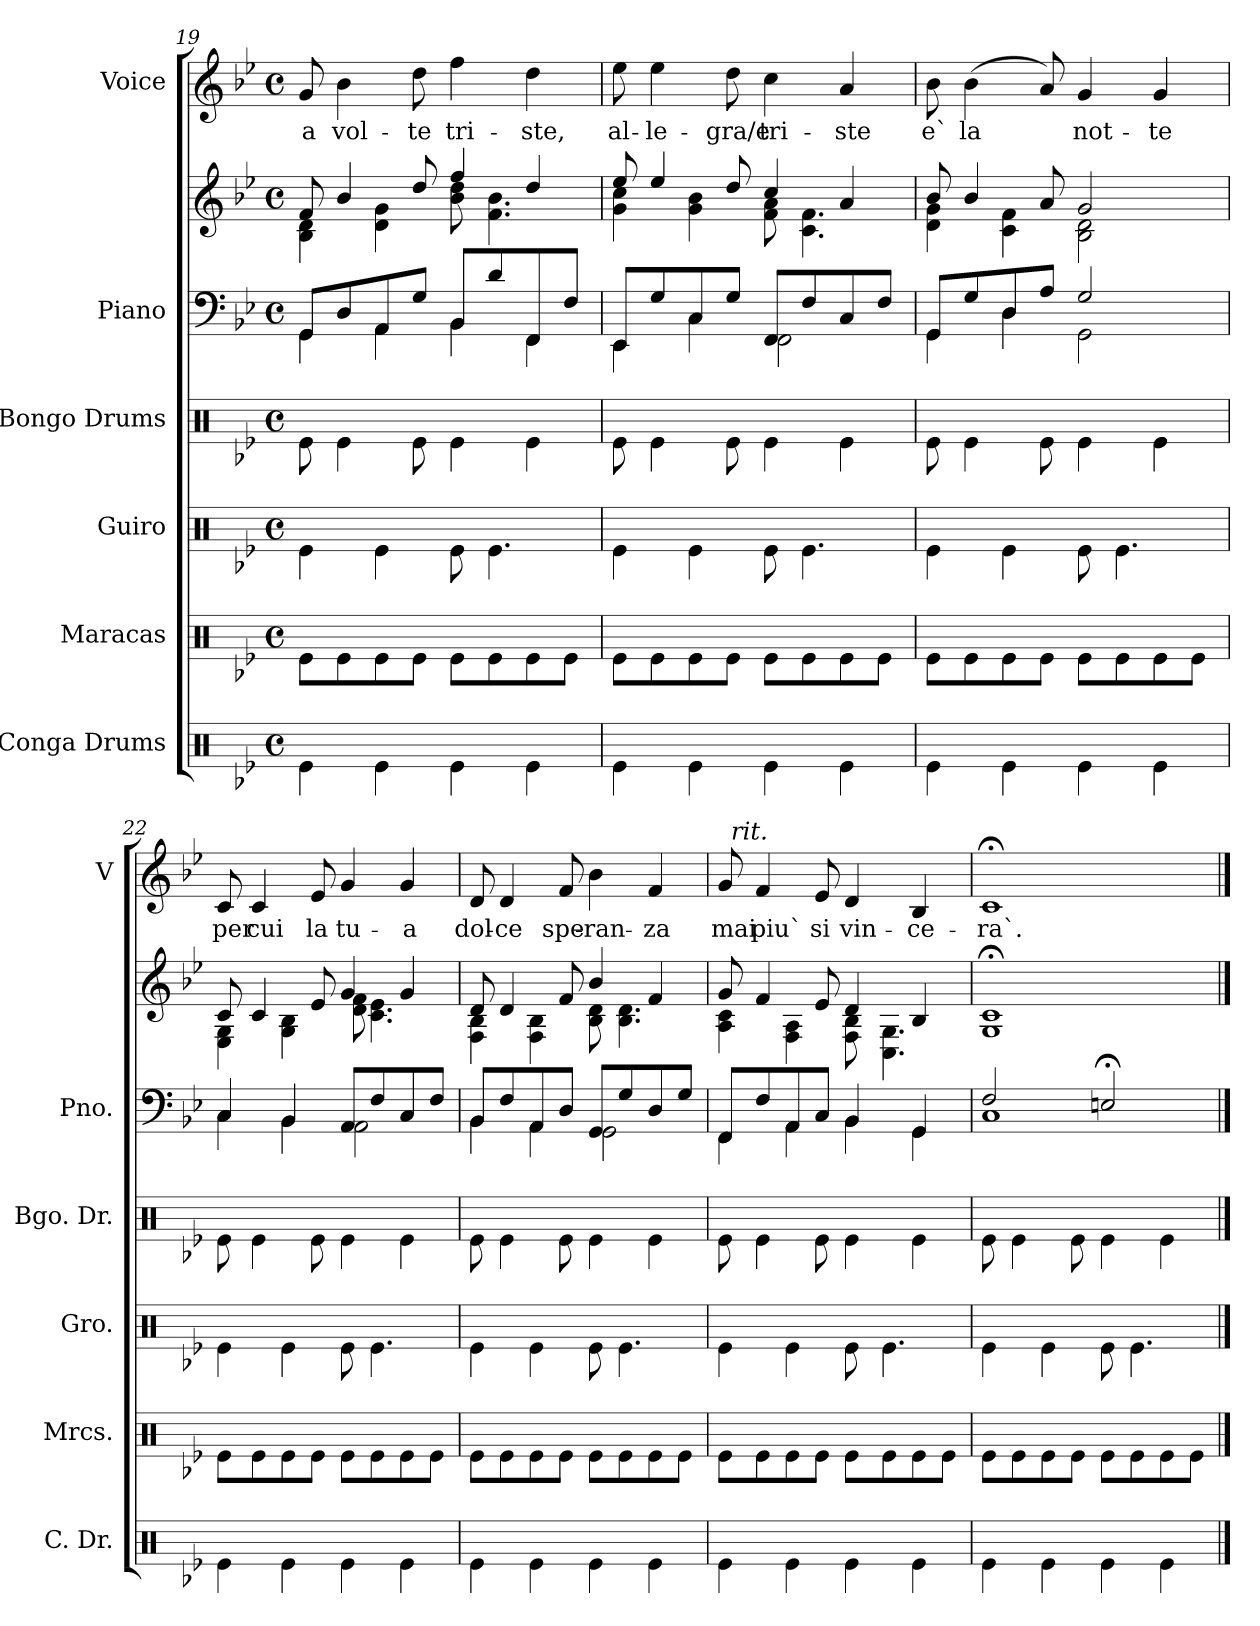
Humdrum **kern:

**kern	**kern	**kern	**kern	**kern	**kern	**kern	**text
*part6	*part5	*part4	*part3	*part2	*part2	*part1	*part1
*staff7	*staff6	*staff5	*staff4	*staff3	*staff2	*staff1	*staff1
*I"Conga Drums	*I"Maracas	*I"Guiro	*I"Bongo Drums	*I"Piano	*	*I"Voice	*
*I'C. Dr.	*I'Mrcs.	*I'Gro.	*I'Bgo. Dr.	*I'Pno.	*	*I'V	*
*clefX	*clefX	*clefX	*clefX	*clefF4	*clefG2	*clefG2	*
*k[b-e-]	*k[b-e-]	*k[b-e-]	*k[b-e-]	*k[b-e-]	*k[b-e-]	*k[b-e-]	*
*B-:	*B-:	*B-:	*B-:	*B-:	*B-:	*B-:	*
*M4/4	*M4/4	*M4/4	*M4/4	*M4/4	*M4/4	*M4/4	*
*met(c)	*met(c)	*met(c)	*met(c)	*met(c)	*met(c)	*met(c)	*
=19	=19	=19	=19	=19	=19	=19	=19
*	*	*	*	*^	*^	*	*
!	!	!	!	!	!	!	!	!	!LO:LY:b
4Re\	8Re\L	4Re\	8Re\	8GG/L	4GG\	8f/	4B-\ 4d\	8g/	a
!	!	!	!	!	!	!	!	!	!LO:LY:b
.	8Re\	.	4Re\	8D/	.	4b-/	.	4b-\	vol-
4Re\	8Re\	4Re\	.	8AA/	4AA\	.	4d\ 4g\	.	.
!	!	!	!	!	!	!	!	!	!LO:LY:b
.	8Re\J	.	8Re\	8G/J	.	8dd/	.	8dd\	-te
!	!	!	!	!	!	!	!	!	!LO:LY:b
4Re\	8Re\L	8Re\	4Re\	8BB-/L	4BB-\	4ff/	8b-\ 8dd\	4ff\	tri-
.	8Re\	4.Re\	.	8d/	.	.	4.f\ 4.b-\	.	.
!	!	!	!	!	!	!	!	!	!LO:LY:b
4Re\	8Re\	.	4Re\	8FF/	4FF\	4dd/	.	4dd\	-ste,
.	8Re\J	.	.	8F/J	.	.	.	.	.
=20	=20	=20	=20	=20	=20	=20	=20	=20	=20
!	!	!	!	!	!	!	!	!	!LO:LY:b
4Re\	8Re\L	4Re\	8Re\	8EE-/L	4EE-\	8ee-/	4g\ 4cc\	8ee-\	al-
!	!	!	!	!	!	!	!	!	!LO:LY:b
.	8Re\	.	4Re\	8G/	.	4ee-/	.	4ee-\	-le-
4Re\	8Re\	4Re\	.	8C/	4C\	.	4g\ 4b-\	.	.
!	!	!	!	!	!	!	!	!	!LO:LY:b
.	8Re\J	.	8Re\	8G/J	.	8dd/	.	8dd\	-gra/e
!	!	!	!	!	!	!	!	!	!LO:LY:b
4Re\	8Re\L	8Re\	4Re\	8FF/L	2FF\	4cc/	8f\ 8a\	4cc\	tri-
.	8Re\	4.Re\	.	8F/	.	.	4.c\ 4.f\	.	.
!	!	!	!	!	!	!	!	!	!LO:LY:b
4Re\	8Re\	.	4Re\	8C/	.	4a/	.	4a/	-ste
.	8Re\J	.	.	8F/J	.	.	.	.	.
=21	=21	=21	=21	=21	=21	=21	=21	=21	=21
!	!	!	!	!	!	!	!	!	!LO:LY:b
4Re\	8Re\L	4Re\	8Re\	8GG/L	4GG\	8b-/	4d\ 4g\	8b-\	e`
!	!	!	!	!	!	!	!	!	!LO:LY:b
.	8Re\	.	4Re\	8G/	.	4b-/	.	(>4b-\	la
4Re\	8Re\	4Re\	.	8D/	4D\	.	4c\ 4f\	.	.
.	8Re\J	.	8Re\	8A/J	.	8a/	.	8a/)	.
!	!	!	!	!	!	!	!	!	!LO:LY:b
4Re\	8Re\L	8Re\	4Re\	2G/	2GG\	2g/	2B-\ 2d\	4g/	not-
.	8Re\	4.Re\	.	.	.	.	.	.	.
!	!	!	!	!	!	!	!	!	!LO:LY:b
4Re\	8Re\	.	4Re\	.	.	.	.	4g/	-te
.	8Re\J	.	.	.	.	.	.	.	.
!!LO:PB:g=z
=22	=22	=22	=22	=22	=22	=22	=22	=22	=22
!	!	!	!	!	!	!	!	!	!LO:LY:b
4Re\	8Re\L	4Re\	8Re\	4C/	4C\	8c/	4E-\ 4G\	8c/	per
!	!	!	!	!	!	!	!	!	!LO:LY:b
.	8Re\	.	4Re\	.	.	4c/	.	4c/	cui
4Re\	8Re\	4Re\	.	4BB-/	4BB-\	.	4G\ 4B-\	.	.
!	!	!	!	!	!	!	!	!	!LO:LY:b
.	8Re\J	.	8Re\	.	.	8e-/	.	8e-/	la
!	!	!	!	!	!	!	!	!	!LO:LY:b
4Re\	8Re\L	8Re\	4Re\	8AA/L	2AA\	4g/	8d\ 8f\	4g/	tu-
.	8Re\	4.Re\	.	8F/	.	.	4.c\ 4.e-\	.	.
!	!	!	!	!	!	!	!	!	!LO:LY:b
4Re\	8Re\	.	4Re\	8C/	.	4g/	.	4g/	-a
.	8Re\J	.	.	8F/J	.	.	.	.	.
=23	=23	=23	=23	=23	=23	=23	=23	=23	=23
!	!	!	!	!	!	!	!	!	!LO:LY:b
4Re\	8Re\L	4Re\	8Re\	8BB-/L	4BB-\	8d/	4F\ 4B-\	8d/	dol-
!	!	!	!	!	!	!	!	!	!LO:LY:b
.	8Re\	.	4Re\	8F/	.	4d/	.	4d/	-ce
4Re\	8Re\	4Re\	.	8AA/	4AA\	.	4F\ 4B-\	.	.
!	!	!	!	!	!	!	!	!	!LO:LY:b
.	8Re\J	.	8Re\	8D/J	.	8f/	.	8f/	spe-
!	!	!	!	!	!	!	!	!	!LO:LY:b
4Re\	8Re\L	8Re\	4Re\	8GG/L	2GG\	4b-/	8B-\ 8d\	4b-\	-ran-
.	8Re\	4.Re\	.	8G/	.	.	4.B-\ 4.d\	.	.
!	!	!	!	!	!	!	!	!	!LO:LY:b
4Re\	8Re\	.	4Re\	8D/	.	4f/	.	4f/	-za
.	8Re\J	.	.	8G/J	.	.	.	.	.
=24	=24	=24	=24	=24	=24	=24	=24	=24	=24
!	!	!	!	!	!	!	!	!	!LO:LY:b
*	*	*	*	*	*	*	*	*^	*
4Re\	8Re\L	4Re\	8Re\	8FF/L	4FF\	8g/	4A\ 4c\	8g/	32ryy	mai
!	!	!	!	!	!	!	!	!	!LO:TX:a:i:t=rit.	!
.	.	.	.	.	.	.	.	.	2ryy	.
!	!	!	!	!	!	!	!	!	!	!LO:LY:b
.	8Re\	.	4Re\	8F/	.	4f/	.	4f/	.	piu`
4Re\	8Re\	4Re\	.	8AA/	4AA\	.	4F\ 4A\	.	.	.
!	!	!	!	!	!	!	!	!	!	!LO:LY:b
.	8Re\J	.	8Re\	8C/J	.	8e-/	.	8e-/	.	si
!	!	!	!	!	!	!	!	!	!	!LO:LY:b
4Re\	8Re\L	8Re\	4Re\	4BB-/	4BB-\	4d/	8F\ 8B-\	4d/	.	vin-
.	.	.	.	.	.	.	.	.	4...ryy	.
.	8Re\	4.Re\	.	.	.	.	4.C\ 4.G\	.	.	.
!	!	!	!	!	!	!	!	!	!	!LO:LY:b
4Re\	8Re\	.	4Re\	4GG/	4GG\	4B-/	.	4B-/	.	-ce-
.	8Re\J	.	.	.	.	.	.	.	.	.
=25	=25	=25	=25	=25	=25	=25	=25	=25	=25	=25
!	!	!	!	!	!	!	!	!	!	!LO:LY:b
*	*	*	*	*	*	*	*	*v	*v	*
4Re\	8Re\L	4Re\	8Re\	2F/	1C	1c;	1G	1c;<	-ra`.
.	8Re\	.	4Re\	.	.	.	.	.	.
4Re\	8Re\	4Re\	.	.	.	.	.	.	.
.	8Re\J	.	8Re\	.	.	.	.	.	.
4Re\	8Re\L	8Re\	4Re\	2En;/	.	.	.	.	.
.	8Re\	4.Re\	.	.	.	.	.	.	.
4Re\	8Re\	.	4Re\	.	.	.	.	.	.
.	8Re\J	.	.	.	.	.	.	.	.
*	*	*	*	*v	*v	*	*	*	*
*	*	*	*	*	*v	*v	*	*
==	==	==	==	==	==	==	==
*-	*-	*-	*-	*-	*-	*-	*-
